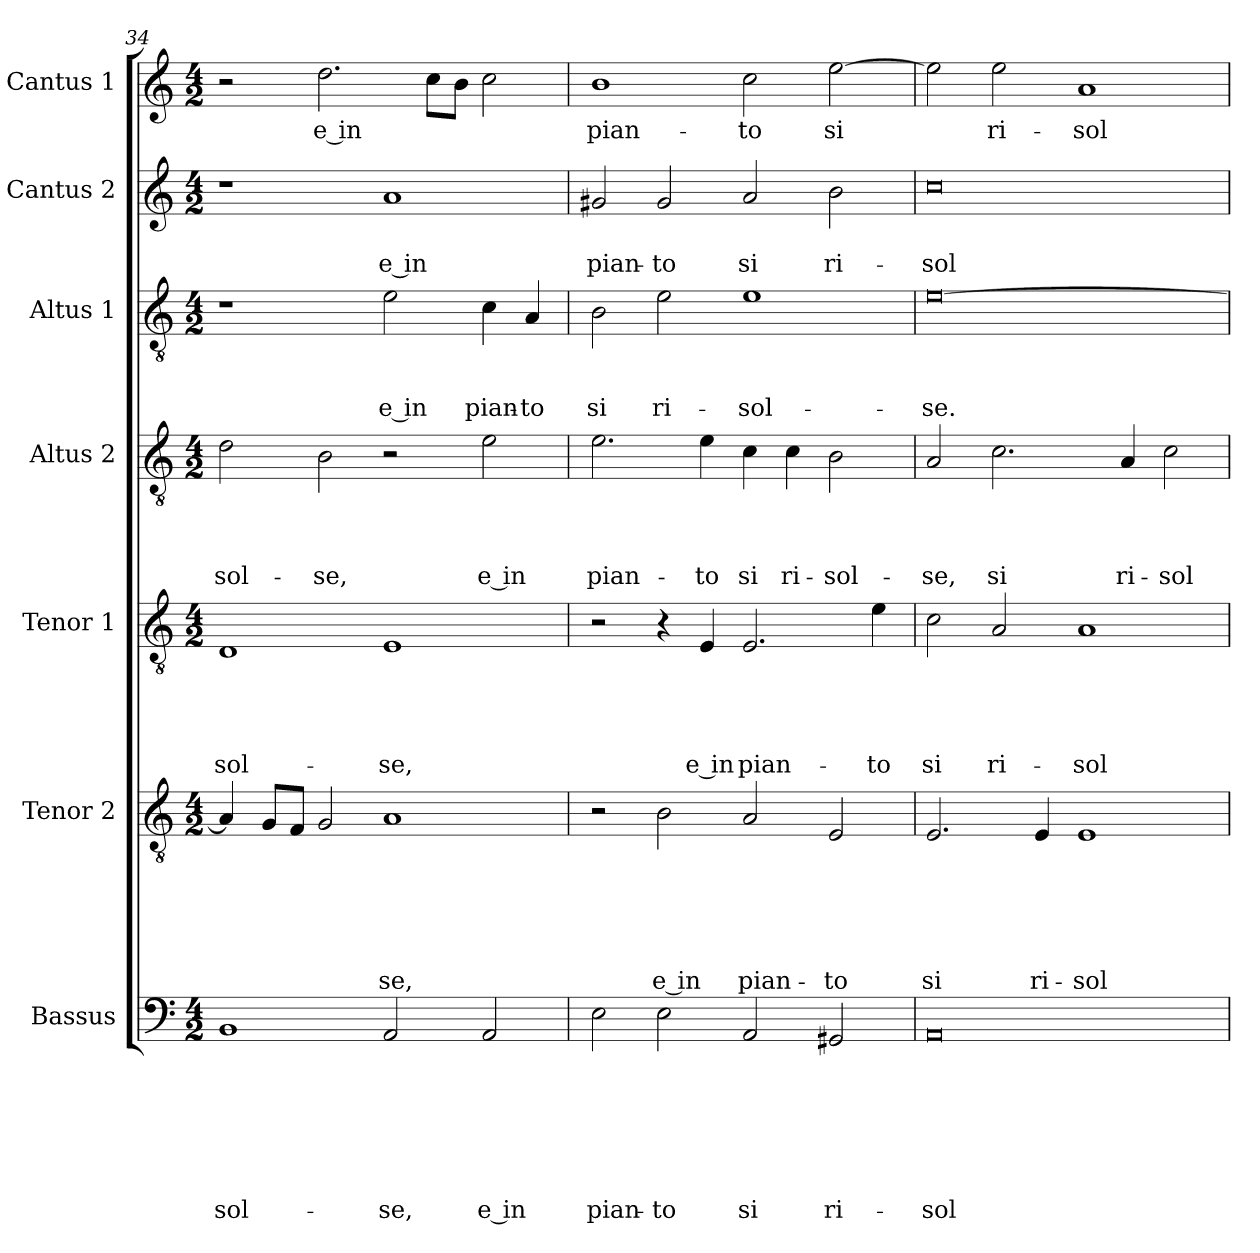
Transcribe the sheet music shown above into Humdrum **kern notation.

**kern	**text	**text	**text	**text	**text	**text	**text	**kern	**text	**text	**text	**text	**text	**text	**kern	**text	**text	**text	**text	**text	**kern	**text	**text	**text	**text	**kern	**text	**text	**text	**kern	**text	**text	**kern	**text
*part7	*part7	*part7	*part7	*part7	*part7	*part7	*part7	*part6	*part6	*part6	*part6	*part6	*part6	*part6	*part5	*part5	*part5	*part5	*part5	*part5	*part4	*part4	*part4	*part4	*part4	*part3	*part3	*part3	*part3	*part2	*part2	*part2	*part1	*part1
*staff7	*staff7	*staff7	*staff7	*staff7	*staff7	*staff7	*staff7	*staff6	*staff6	*staff6	*staff6	*staff6	*staff6	*staff6	*staff5	*staff5	*staff5	*staff5	*staff5	*staff5	*staff4	*staff4	*staff4	*staff4	*staff4	*staff3	*staff3	*staff3	*staff3	*staff2	*staff2	*staff2	*staff1	*staff1
*I"Bassus	*	*	*	*	*	*	*	*I"Tenor 2	*	*	*	*	*	*	*I"Tenor 1	*	*	*	*	*	*I"Altus 2	*	*	*	*	*I"Altus 1	*	*	*	*I"Cantus 2	*	*	*I"Cantus 1	*
*clefF4	*	*	*	*	*	*	*	*clefGv2	*	*	*	*	*	*	*clefGv2	*	*	*	*	*	*clefGv2	*	*	*	*	*clefGv2	*	*	*	*clefG2	*	*	*clefG2	*
*k[]	*	*	*	*	*	*	*	*k[]	*	*	*	*	*	*	*k[]	*	*	*	*	*	*k[]	*	*	*	*	*k[]	*	*	*	*k[]	*	*	*k[]	*
*a:	*	*	*	*	*	*	*	*a:	*	*	*	*	*	*	*a:	*	*	*	*	*	*a:	*	*	*	*	*a:	*	*	*	*a:	*	*	*a:	*
*M4/2	*	*	*	*	*	*	*	*M4/2	*	*	*	*	*	*	*M4/2	*	*	*	*	*	*M4/2	*	*	*	*	*M4/2	*	*	*	*M4/2	*	*	*M4/2	*
=34	=34	=34	=34	=34	=34	=34	=34	=34	=34	=34	=34	=34	=34	=34	=34	=34	=34	=34	=34	=34	=34	=34	=34	=34	=34	=34	=34	=34	=34	=34	=34	=34	=34	=34
!	!	!	!	!	!	!	!LO:LY:b	!	!	!	!	!	!	!	!	!	!	!	!	!LO:LY:b	!	!	!	!	!LO:LY:b	!	!	!	!	!	!	!	!	!
1BB	.	.	.	.	.	.	-sol-	4A/]	.	.	.	.	.	.	1D	.	.	.	.	-sol-	2d\	.	.	.	-sol-	1r	.	.	.	1r	.	.	2r	.
.	.	.	.	.	.	.	.	8G/L	.	.	.	.	.	.	.	.	.	.	.	.	.	.	.	.	.	.	.	.	.	.	.	.	.	.
.	.	.	.	.	.	.	.	8F/J	.	.	.	.	.	.	.	.	.	.	.	.	.	.	.	.	.	.	.	.	.	.	.	.	.	.
!	!	!	!	!	!	!	!	!	!	!	!	!	!	!	!	!	!	!	!	!	!	!	!	!	!LO:LY:b	!	!	!	!	!	!	!	!	!LO:LY:b
.	.	.	.	.	.	.	.	2G/	.	.	.	.	.	.	.	.	.	.	.	.	2B\	.	.	.	-se,	.	.	.	.	.	.	.	2.dd\	e in
!	!	!	!	!	!	!	!LO:LY:b	!	!	!	!	!	!	!LO:LY:b	!	!	!	!	!	!LO:LY:b	!	!	!	!	!	!	!	!	!LO:LY:b	!	!	!LO:LY:b	!	!
2AA/	.	.	.	.	.	.	-se,	1A	.	.	.	.	.	-se,	1E	.	.	.	.	-se,	2r	.	.	.	.	2e\	.	.	e in	1a	.	e in	.	.
.	.	.	.	.	.	.	.	.	.	.	.	.	.	.	.	.	.	.	.	.	.	.	.	.	.	.	.	.	.	.	.	.	8cc\L	.
.	.	.	.	.	.	.	.	.	.	.	.	.	.	.	.	.	.	.	.	.	.	.	.	.	.	.	.	.	.	.	.	.	8b\J	.
!	!	!	!	!	!	!	!LO:LY:b	!	!	!	!	!	!	!	!	!	!	!	!	!	!	!	!	!	!LO:LY:b	!	!	!	!LO:LY:b	!	!	!	!	!
2AA/	.	.	.	.	.	.	e in	.	.	.	.	.	.	.	.	.	.	.	.	.	2e\	.	.	.	e in	4c\	.	.	pian-	.	.	.	2cc\	.
!	!	!	!	!	!	!	!	!	!	!	!	!	!	!	!	!	!	!	!	!	!	!	!	!	!	!	!	!	!LO:LY:b	!	!	!	!	!
.	.	.	.	.	.	.	.	.	.	.	.	.	.	.	.	.	.	.	.	.	.	.	.	.	.	4A/	.	.	-to	.	.	.	.	.
=35	=35	=35	=35	=35	=35	=35	=35	=35	=35	=35	=35	=35	=35	=35	=35	=35	=35	=35	=35	=35	=35	=35	=35	=35	=35	=35	=35	=35	=35	=35	=35	=35	=35	=35
!	!	!	!	!	!	!	!LO:LY:b	!	!	!	!	!	!	!	!	!	!	!	!	!	!	!	!	!	!LO:LY:b	!	!	!	!LO:LY:b	!	!	!LO:LY:b	!	!LO:LY:b
2E\	.	.	.	.	.	.	pian-	2r	.	.	.	.	.	.	2r	.	.	.	.	.	2.e\	.	.	.	pian-	2B\	.	.	si	2g#X/	.	pian-	1b	pian-
!	!	!	!	!	!	!	!LO:LY:b	!	!	!	!	!	!	!LO:LY:b	!	!	!	!	!	!	!	!	!	!	!	!	!	!	!LO:LY:b	!	!	!LO:LY:b	!	!
2E\	.	.	.	.	.	.	-to	2B\	.	.	.	.	.	e in	4r	.	.	.	.	.	.	.	.	.	.	2e\	.	.	ri-	2g#/	.	-to	.	.
!	!	!	!	!	!	!	!	!	!	!	!	!	!	!	!	!	!	!	!	!LO:LY:b	!	!	!	!	!LO:LY:b	!	!	!	!	!	!	!	!	!
.	.	.	.	.	.	.	.	.	.	.	.	.	.	.	4E/	.	.	.	.	e in	4e\	.	.	.	-to	.	.	.	.	.	.	.	.	.
!	!	!	!	!	!	!	!LO:LY:b	!	!	!	!	!	!	!LO:LY:b	!	!	!	!	!	!LO:LY:b	!	!	!	!	!LO:LY:b	!	!	!	!LO:LY:b	!	!	!LO:LY:b	!	!LO:LY:b
2AA/	.	.	.	.	.	.	si	2A/	.	.	.	.	.	pian-	2.E/	.	.	.	.	pian-	4c\	.	.	.	si	1e	.	.	-sol-	2a/	.	si	2cc\	-to
!	!	!	!	!	!	!	!	!	!	!	!	!	!	!	!	!	!	!	!	!	!	!	!	!	!LO:LY:b	!	!	!	!	!	!	!	!	!
.	.	.	.	.	.	.	.	.	.	.	.	.	.	.	.	.	.	.	.	.	4c\	.	.	.	ri-	.	.	.	.	.	.	.	.	.
!	!	!	!	!	!	!	!LO:LY:b	!	!	!	!	!	!	!LO:LY:b	!	!	!	!	!	!	!	!	!	!	!LO:LY:b	!	!	!	!	!	!	!LO:LY:b	!	!LO:LY:b
2GG#X/	.	.	.	.	.	.	ri-	2E/	.	.	.	.	.	-to	.	.	.	.	.	.	2B\	.	.	.	-sol-	.	.	.	.	2b\	.	ri-	[2ee\	si
!	!	!	!	!	!	!	!	!	!	!	!	!	!	!	!	!	!	!	!	!LO:LY:b	!	!	!	!	!	!	!	!	!	!	!	!	!	!
.	.	.	.	.	.	.	.	.	.	.	.	.	.	.	4e\	.	.	.	.	-to	.	.	.	.	.	.	.	.	.	.	.	.	.	.
=36	=36	=36	=36	=36	=36	=36	=36	=36	=36	=36	=36	=36	=36	=36	=36	=36	=36	=36	=36	=36	=36	=36	=36	=36	=36	=36	=36	=36	=36	=36	=36	=36	=36	=36
!	!	!	!	!	!	!	!LO:LY:b	!	!	!	!	!	!	!LO:LY:b	!	!	!	!	!	!LO:LY:b	!	!	!	!	!LO:LY:b	!	!	!	!LO:LY:b	!	!	!LO:LY:b	!	!
0AA	.	.	.	.	.	.	-sol-	2.E/	.	.	.	.	.	si	2c\	.	.	.	.	si	2A/	.	.	.	-se,	[0e	.	.	-se.	0cc	.	-sol-	2ee\]	.
!	!	!	!	!	!	!	!	!	!	!	!	!	!	!	!	!	!	!	!	!LO:LY:b	!	!	!	!	!LO:LY:b	!	!	!	!	!	!	!	!	!LO:LY:b
.	.	.	.	.	.	.	.	.	.	.	.	.	.	.	2A/	.	.	.	.	ri-	2.c\	.	.	.	si	.	.	.	.	.	.	.	2ee\	ri-
!	!	!	!	!	!	!	!	!	!	!	!	!	!	!LO:LY:b	!	!	!	!	!	!	!	!	!	!	!	!	!	!	!	!	!	!	!	!
.	.	.	.	.	.	.	.	4E/	.	.	.	.	.	ri-	.	.	.	.	.	.	.	.	.	.	.	.	.	.	.	.	.	.	.	.
!	!	!	!	!	!	!	!	!	!	!	!	!	!	!LO:LY:b	!	!	!	!	!	!LO:LY:b	!	!	!	!	!	!	!	!	!	!	!	!	!	!LO:LY:b
.	.	.	.	.	.	.	.	1E	.	.	.	.	.	-sol-	1A	.	.	.	.	-sol-	.	.	.	.	.	.	.	.	.	.	.	.	1a	-sol-
!	!	!	!	!	!	!	!	!	!	!	!	!	!	!	!	!	!	!	!	!	!	!	!	!	!LO:LY:b	!	!	!	!	!	!	!	!	!
.	.	.	.	.	.	.	.	.	.	.	.	.	.	.	.	.	.	.	.	.	4A/	.	.	.	ri-	.	.	.	.	.	.	.	.	.
!	!	!	!	!	!	!	!	!	!	!	!	!	!	!	!	!	!	!	!	!	!	!	!	!	!LO:LY:b	!	!	!	!	!	!	!	!	!
.	.	.	.	.	.	.	.	.	.	.	.	.	.	.	.	.	.	.	.	.	2c\	.	.	.	-sol-	.	.	.	.	.	.	.	.	.
=	=	=	=	=	=	=	=	=	=	=	=	=	=	=	=	=	=	=	=	=	=	=	=	=	=	=	=	=	=	=	=	=	=	=
*-	*-	*-	*-	*-	*-	*-	*-	*-	*-	*-	*-	*-	*-	*-	*-	*-	*-	*-	*-	*-	*-	*-	*-	*-	*-	*-	*-	*-	*-	*-	*-	*-	*-	*-
